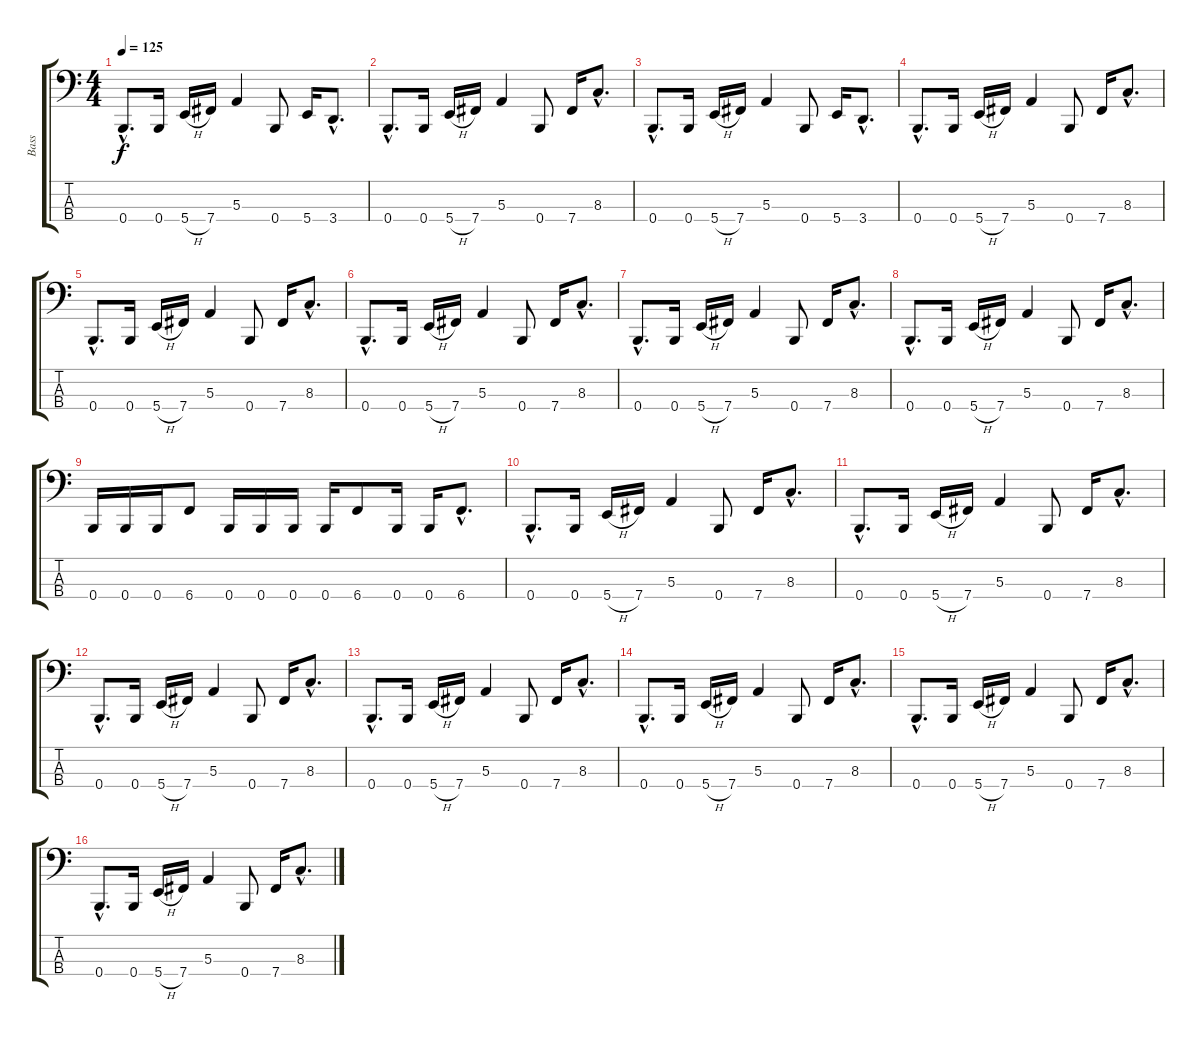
\track ("Bass" "Bass") {instrument electricbasspick}
\staff {score tabs}
\tuning (D2 A1 E1 B0) {hide}
\ts (4 4)
\tempo 125
\clef f4
\ks c
0.4{hac}.8{d dy f} 0.4.16 5.4{h}.16 7.4.16 5.3.4 0.4.8 5.4.16 3.4{hac}.8{d} |
0.4{hac}.8{d} 0.4.16 5.4{h}.16 7.4.16 5.3.4 0.4.8 7.4.16 8.3{hac}.8{d} |
0.4{hac}.8{d} 0.4.16 5.4{h}.16 7.4.16 5.3.4 0.4.8 5.4.16 3.4{hac}.8{d} |
0.4{hac}.8{d} 0.4.16 5.4{h}.16 7.4.16 5.3.4 0.4.8 7.4.16 8.3{hac}.8{d} |
0.4{hac}.8{d} 0.4.16 5.4{h}.16 7.4.16 5.3.4 0.4.8 7.4.16 8.3{hac}.8{d} |
0.4{hac}.8{d} 0.4.16 5.4{h}.16 7.4.16 5.3.4 0.4.8 7.4.16 8.3{hac}.8{d} |
0.4{hac}.8{d} 0.4.16 5.4{h}.16 7.4.16 5.3.4 0.4.8 7.4.16 8.3{hac}.8{d} |
0.4{hac}.8{d} 0.4.16 5.4{h}.16 7.4.16 5.3.4 0.4.8 7.4.16 8.3{hac}.8{d} |
0.4.16 0.4.16 0.4.16 6.4.8 0.4.16 0.4.16 0.4.16 0.4.16 6.4.8 0.4.16 0.4.16 6.4{hac}.8{d} |
0.4{hac}.8{d} 0.4.16 5.4{h}.16 7.4.16 5.3.4 0.4.8 7.4.16 8.3{hac}.8{d} |
0.4{hac}.8{d} 0.4.16 5.4{h}.16 7.4.16 5.3.4 0.4.8 7.4.16 8.3{hac}.8{d} |
0.4{hac}.8{d} 0.4.16 5.4{h}.16 7.4.16 5.3.4 0.4.8 7.4.16 8.3{hac}.8{d} |
0.4{hac}.8{d} 0.4.16 5.4{h}.16 7.4.16 5.3.4 0.4.8 7.4.16 8.3{hac}.8{d} |
0.4{hac}.8{d} 0.4.16 5.4{h}.16 7.4.16 5.3.4 0.4.8 7.4.16 8.3{hac}.8{d} |
0.4{hac}.8{d} 0.4.16 5.4{h}.16 7.4.16 5.3.4 0.4.8 7.4.16 8.3{hac}.8{d} |
0.4{hac}.8{d} 0.4.16 5.4{h}.16 7.4.16 5.3.4 0.4.8 7.4.16 8.3{hac}.8{d}
